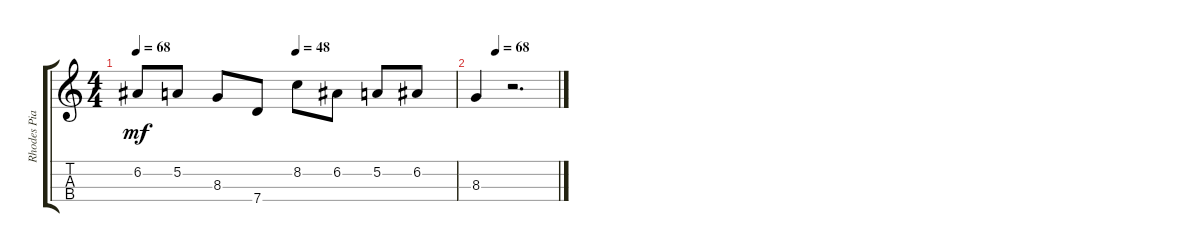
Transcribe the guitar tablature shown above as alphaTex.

\track ("Rhodes Piano" "Rhodes Pia") {instrument electricpiano1}
\staff {score tabs}
\tuning (G5 E4 B3 G3) {hide}
\ts (4 4)
\tempo 68
\tempo (48 0.5)
\clef g2
\ks c
6.2.8{dy mf} 5.2.8 8.3.8 7.4.8 8.2.8 6.2.8 5.2.8 6.2.8 |
\tempo (68 0.25)
8.3.4 r.2{d}
